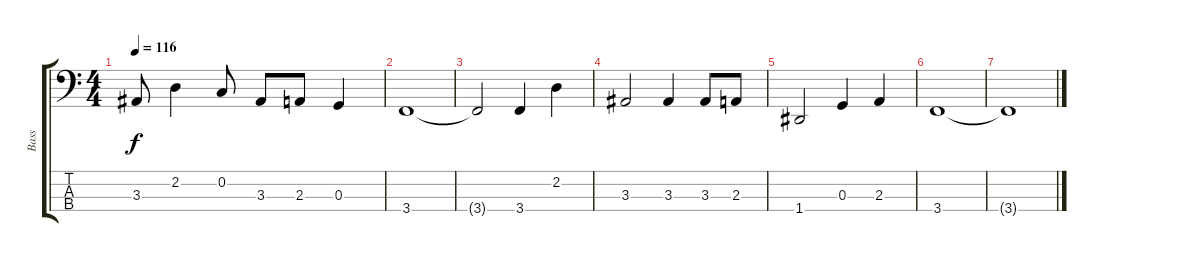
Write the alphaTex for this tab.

\track ("Bass" "Bass") {instrument electricbassfinger}
\staff {score tabs}
\tuning (F2 C2 G1 D1) {hide}
\ts (4 4)
\tempo 116
\clef f4
\ks c
3.3.8{dy f} 2.2.4 0.2.8 3.3.8 2.3.8 0.3.4 |
3.4.1 |
3.4{t}.2 3.4.4 2.2.4 |
3.3.2 3.3.4 3.3.8 2.3.8 |
1.4.2 0.3.4 2.3.4 |
3.4.1 |
3.4{t}.1
